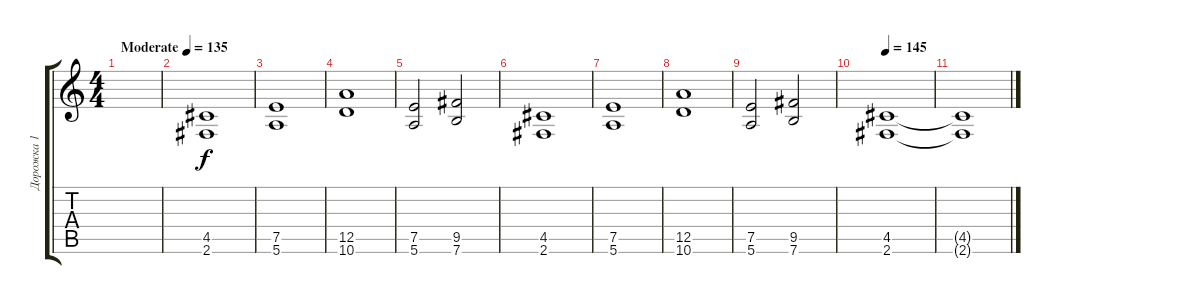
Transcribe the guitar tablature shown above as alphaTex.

\track ("Дорожка 1" "Дорожка 1") {instrument distortionguitar}
\staff {score tabs}
\tuning (E4 B3 G3 D3 A2 E2) {hide}
\ts (4 4)
\tempo (135 "Moderate")
\clef g2
\ks c
|
(4.5 2.6).1 |
(7.5 5.6).1 |
(12.5 10.6).1 |
(7.5 5.6).2 (9.5 7.6).2 |
(4.5 2.6).1 |
(7.5 5.6).1 |
(12.5 10.6).1 |
(7.5 5.6).2 (9.5 7.6).2 |
\tempo 145
(4.5 2.6).1 |
(4.5{t} 2.6{t}).1
